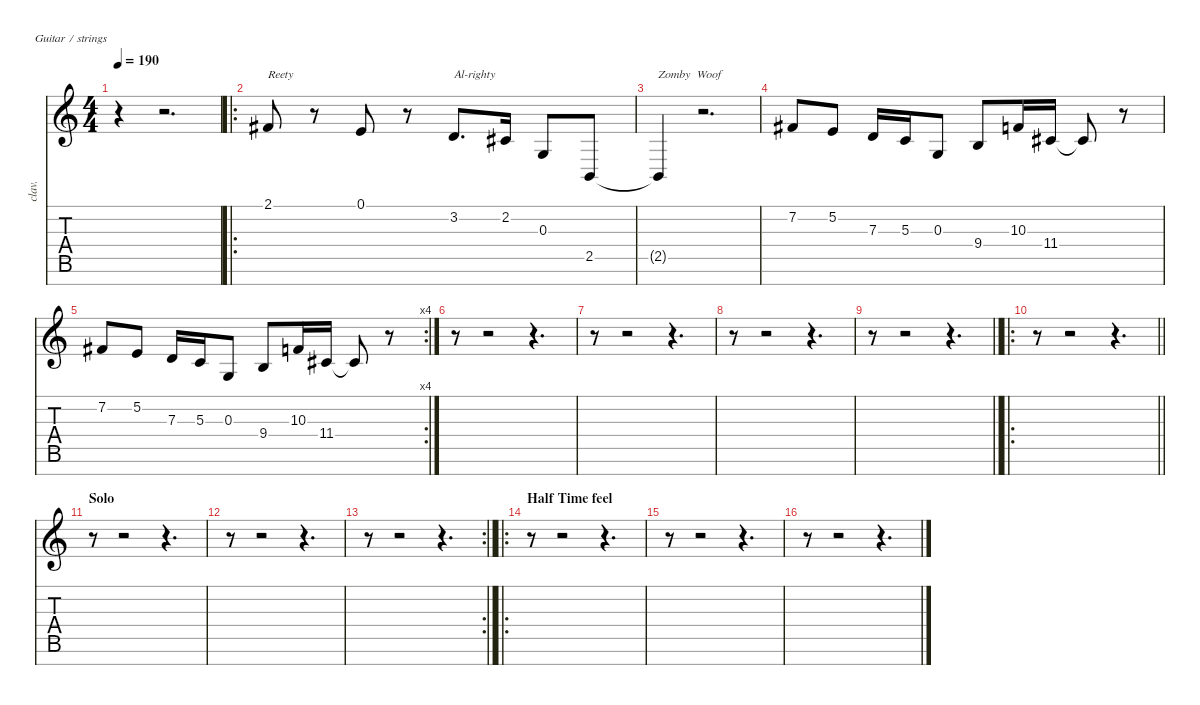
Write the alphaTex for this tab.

\defaultSystemsLayout 4
\hideDynamics
\bracketExtendMode nobrackets
\otherSystemsTrackNameOrientation horizontal
\track ("Keys" "clav.") {instrument clavinet}
\staff {score tabs}
\tuning (E4 B3 G3 D3 A2 E2 B1)
\ts (4 4)
\beaming (8 2 2 2 2)
\tempo 190
\clef g2
\ks c
r.4{dy f} r.2{d} |
\ro
2.1{acc #}.8{txt "Reety"} r.8 0.1.8 r.8 3.2.8{d txt "Al-righty"} 2.2{acc #}.16 0.3.8 2.5.8 |
2.5{t}.4{txt "Zomby  Woof"} r.2{d} |
7.2{acc #}.8 5.2.8 7.3.16 5.3.16 0.3.8 9.4.8 10.3.16 11.4{acc #}.16 11.4{t acc #}.8 r.8 |
\rc 4
7.2{acc #}.8 5.2.8 7.3.16 5.3.16 0.3.8 9.4.8 10.3.16 11.4{acc #}.16 11.4{t acc #}.8 r.8 |
r.8 r.2 r.4{d} |
r.8 r.2 r.4{d} |
r.8 r.2 r.4{d} |
\barLineRight lightlight
r.8 r.2 r.4{d} |
\ro
\barLineRight lightlight
r.8 r.2 r.4{d} |
\section ("" "Solo")
r.8 r.2 r.4{d} |
r.8 r.2 r.4{d} |
\rc 2
\barLineRight lightlight
r.8 r.2 r.4{d} |
\ro
\section ("" "Half Time feel")
r.8 r.2 r.4{d} |
r.8 r.2 r.4{d} |
r.8 r.2 r.4{d}
